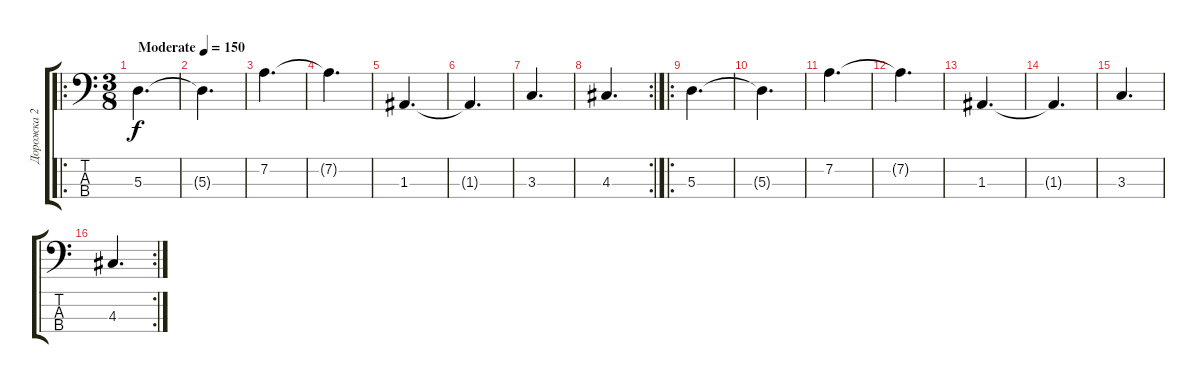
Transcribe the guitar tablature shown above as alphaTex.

\track ("Дорожка 2" "Дорожка 2") {instrument electricbassfinger}
\staff {score tabs}
\tuning (G2 D2 A1 E1) {hide}
\ro
\ts (3 8)
\tempo (150 "Moderate")
\clef f4
\ks c
5.3.4{d dy f instrument electricbassfinger} |
5.3{t}.4{d} |
7.2.4{d} |
7.2{t}.4{d} |
1.3.4{d} |
1.3{t}.4{d} |
3.3.4{d} |
\rc 2
4.3.4{d} |
\ro
5.3.4{d} |
5.3{t}.4{d} |
7.2.4{d} |
7.2{t}.4{d} |
1.3.4{d} |
1.3{t}.4{d} |
3.3.4{d} |
\rc 2
4.3.4{d}
